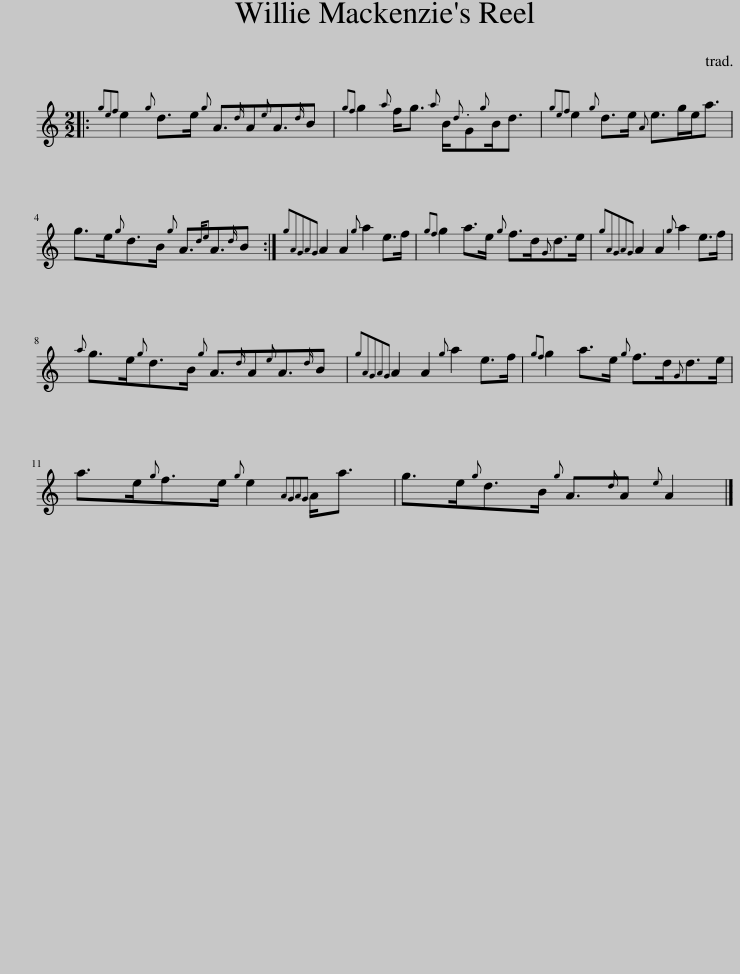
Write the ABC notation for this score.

X:1
L:1/8
M:2/2
I:linebreak $
K:C
V:1 treble
V:1
|:{gef} e2{g} d>e{g} A3/2{d}A{e}A3/2{d}B |{gf} g2{a} f<g{a} B/{d}G{g}B<d |{gef} e2{g} d>e{A} e>ge<a |$ g>e{g}d>B{g} A3/2{de}A3/2{d}B :|{gAGAG} A2 A2{g} a2 e>f | %5
{gf} g2 a>e{g} f>d{G}d>e |{gAGAG} A2 A2{g} a2 e>f |${a} g>e{g}d>B{g} A3/2{d}A{e}A3/2{d}B |{gAGAG} A2 A2{g} a2 e>f |{gf} g2 a>e{g} f>d{G}d>e |$ %10
 a>e{g}f>e{g} e2{AGAG} A<a | g>e{g}d>B{g} A3/2{d}A{e} A2 |] %12
